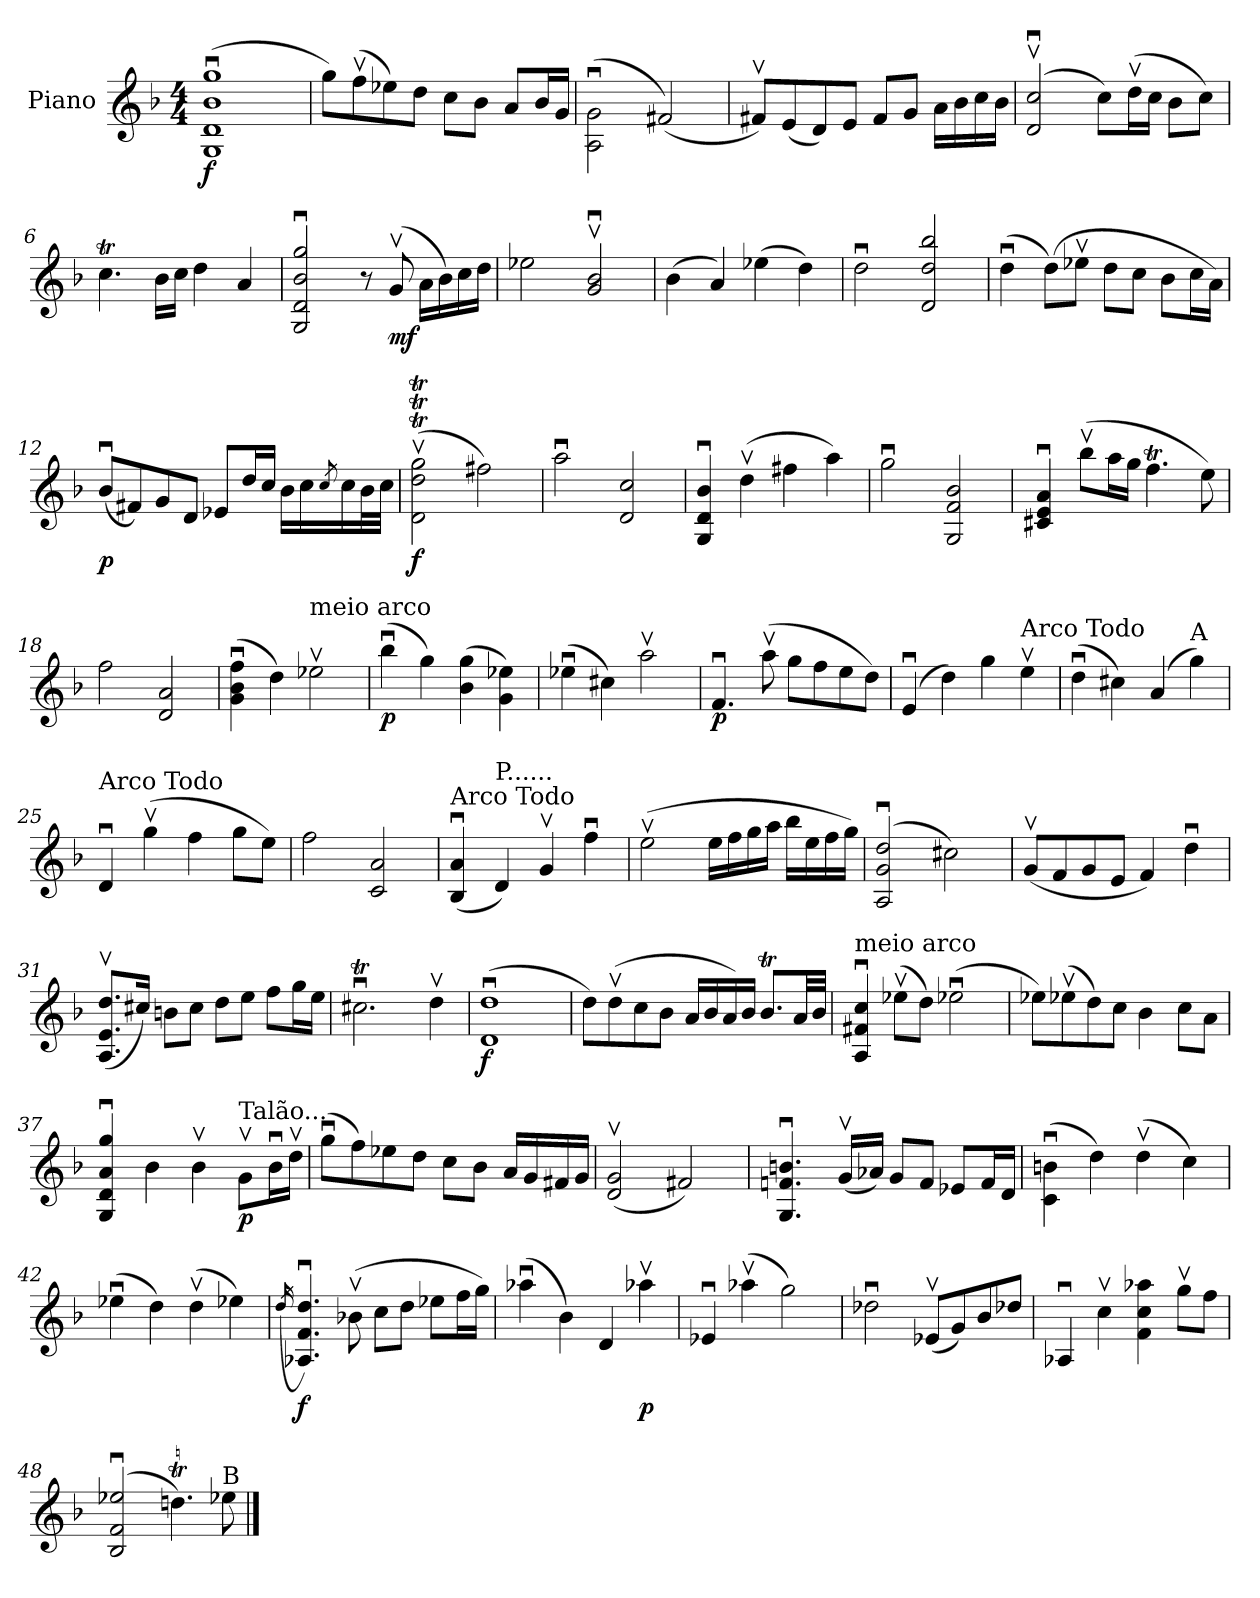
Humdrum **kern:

**kern	**dynam
*part1	*part1
*staff1	*staff1
*I"Piano	*
*I'Pno.	*
*clefG2	*
*k[b-]	*
*M4/4	*
=1	=1
!	!LO:DY:b
(1Gu 1du 1b-u 1ggu	f
=2	=2
8gg\L)	.
(8ffv\	.
8ee-X\)	.
8dd\J	.
8cc\L	.
8b-\J	.
8a/L	.
16b-/L	.
16g/JJ	.
=3	=3
(2A\u 2g\u	.
(2f#X/)	.
=4	=4
8f#Xv/L)	.
(8e/	.
8d/)	.
8e/J	.
8f#/L	.
8g/J	.
16a\LL	.
16b-\	.
16cc\	.
16b-\JJ	.
=5	=5
(2d/vu 2cc/vu	.
8cc\L)	.
(16ddv\L	.
16cc\JJ	.
8b-\L	.
8cc\J)	.
=6	=6
4.ccT\	.
16b-\LL	.
16cc\JJ	.
4dd\	.
4a/	.
!!LO:LB:g=z
=7	=7
2G/u 2d/u 2b-/u 2gg/u	.
8r	.
!	!LO:DY:b
(8gv/	mf
16a\LL	.
16b-\)	.
16cc\	.
16dd\JJ	.
=8	=8
2ee-X\	.
2g/vu 2b-/vu	.
=9	=9
(4b-\	.
4a/)	.
(4ee-X\	.
4dd\)	.
=10	=10
2ddu\	.
2d/ 2dd/ 2bb-/	.
=11	=11
(4ddu\	.
(8dd\L)	.
8ee-Xv\J	.
8dd\L	.
8cc\J	.
8b-\L	.
16cc\L	.
16a\JJ)	.
=12	=12
!	!LO:DY:b
(8b-u/L	p
8f#X/)	.
8g/	.
8d/J	.
8e-X/L	.
16dd/L	.
16cc/JJ	.
16b-\LL	.
16cc\	.
8qcc/	.
16cc\	.
32b-\L	.
32cc\JJJ	.
!!LO:LB:g=z
=13	=13
!	!LO:DY:b
(2d\Tv 2dd\Tv 2gg\Tv	f
2ff#X\)	.
=14	=14
2aau\	.
2d/ 2cc/	.
=15	=15
4G/u 4d/u 4b-/u	.
(4ddv\	.
4ff#X\	.
4aa\)	.
=16	=16
2ggu\	.
2G/ 2f/ 2b-/	.
=17	=17
4c#X/u 4e/u 4a/u	.
(8bb-v\L	.
16aa\L	.
16gg\JJ	.
4.ffT\	.
8ee\)	.
=18	=18
2ff\	.
2d/ 2a/	.
=19	=19
(4g\u 4b-\u 4ff\u	.
4dd\)	.
!LO:TX:a:t=meio arco	!
2ee-Xv\	.
=20	=20
!	!LO:DY:b
(4bb-u\	p
4gg\)	.
(4b-\ 4gg\	.
4g\ 4ee-X\)	.
=21	=21
(4ee-Xu\	.
4cc#X\)	.
2aav\	.
!!LO:LB:g=z
=22	=22
!	!LO:DY:b
4.fu/	p
(8aav\	.
8gg\L	.
8ff\	.
8ee\	.
8dd\J)	.
=23	=23
(4eu/	.
4dd\)	.
4gg\	.
!LO:TX:a:t=Arco Todo	!
4eev\	.
=24	=24
(4ddu\	.
4cc#X\)	.
(4a/	.
!LO:TX:a:t=A	!
4gg\)	.
=25	=25
!LO:TX:a:t=Arco Todo	!
4du/	.
(4ggv\	.
4ff\	.
8gg\L	.
8ee\J)	.
=26	=26
2ff\	.
2c/ 2a/	.
=27	=27
!LO:TX:a:t=Arco Todo	!
(4B-/u 4a/u	.
!LO:TX:a:t=P......	!
4d/)	.
4gv/	.
4ffu\	.
=28	=28
(2eev\	.
16ee\LL	.
16ff\	.
16gg\	.
16aa\JJ	.
16bb-\LL	.
16ee\	.
16ff\	.
16gg\JJ)	.
=29	=29
(2A/u 2g/u 2dd/u	.
2cc#X\)	.
!!LO:LB:g=z
=30	=30
(8gv/L	.
8f/	.
8g/	.
8e/J	.
4f/)	.
4ddu\	.
=31	=31
(8.A/v 8.e/v 8.dd/vL	.
16cc#X/Jk)	.
8bn\L	.
8cc#\J	.
8dd\L	.
8ee\J	.
8ff\L	.
16gg\L	.
16ee\JJ	.
=32	=32
2.cc#Xtu\	.
4ddv\	.
=33	=33
!	!LO:DY:b
(1du 1ddu	f
=34	=34
8dd\L)	.
(8ddv\	.
8cc\	.
8b-\J	.
16a/LL	.
16b-/	.
16a/)	.
16b-/JJ	.
8.b-T/L	.
32a/LL	.
32b-/JJJ	.
=35	=35
!LO:TX:a:t=meio arco	!
4A/u 4f#X/u 4cc/u	.
(8ee-Xv\L	.
8dd\J)	.
(2ee-Xu\	.
!!LO:LB:g=z
=36	=36
8ee-X\L)	.
(8ee-Xv\	.
8dd\)	.
8cc\J	.
4b-\	.
8cc\L	.
8a\J	.
=37	=37
4G/u 4d/u 4a/u 4gg/u	.
4b-\	.
4b-v\	.
!LO:TX:a:t=Talão...	!
!	!LO:DY:b
8gv\L	p
16b-u\L	.
16ddv\JJ	.
=38	=38
(8ggu\L	.
8ff\)	.
8ee-X\	.
8dd\J	.
8cc\L	.
8b-\J	.
16a/LL	.
16g/	.
16f#X/	.
16g/JJ	.
=39	=39
(2d/v 2g/v	.
2f#X/)	.
=40	=40
4.G/u 4.fn/u 4.bn/u	.
(16gv/LL	.
16a-X/JJ)	.
8g/L	.
8f/J	.
8e-X/L	.
16f/L	.
16d/JJ	.
=41	=41
(4c\u 4bn\u	.
4dd\)	.
(4ddv\	.
4cc\)	.
!!LO:LB:g=z
=42	=42
(4ee-Xu\	.
4dd\)	.
(4ddv\	.
4ee-X\)	.
=43	=43
(16qdd/	.
!	!LO:DY:b
4.A-X/u 4.f/u 4.dd/u)	f
(8b-Xv\	.
8cc\L	.
8dd\J	.
8ee-X\L	.
16ff\L	.
16gg\JJ)	.
=44	=44
(4aa-Xu\	.
4b-\)	.
4d/	.
!	!LO:DY:b
4aa-Xv\	p
=45	=45
4e-Xu/	.
(4aa-Xv\	.
2gg\)	.
=46	=46
2dd-Xu\	.
(8e-Xv/L	.
8g/)	.
8b-/	.
8dd-X/J	.
=47	=47
4A-Xu/	.
4ccv\	.
4f\ 4cc\ 4aa-X\	.
8ggv\L	.
8ff\J	.
=48	=48
(2B-/u 2f/u 2ee-X/u	.
4.ddnT\)	.
!LO:TX:a:t=B	!
8ee-X\	.
==	==
*-	*-
